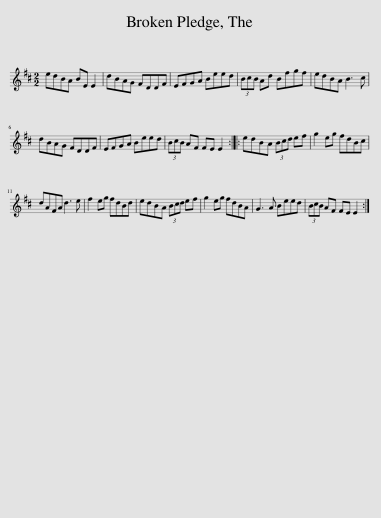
X:1
L:1/8
M:2/2
I:linebreak $
K:D
V:1 treble
V:1
 edBA BE E2 | dBAG FDDF | EFGA Beed | (3BcB Ad Bfgf | edBA B3 c |$ %5
 dBAG FDDF | EFGA Beed | (3BcB AF FE E2 :: edBA (3Bcd ef | g2 eg fdBc |$ %10
 dAFA d3 e | f2 eg fdBd | edBA (3Bcd ef | g2 eg fdBA | G3 A Beed | %15
 (3BcB AF FE E2 :| %16
